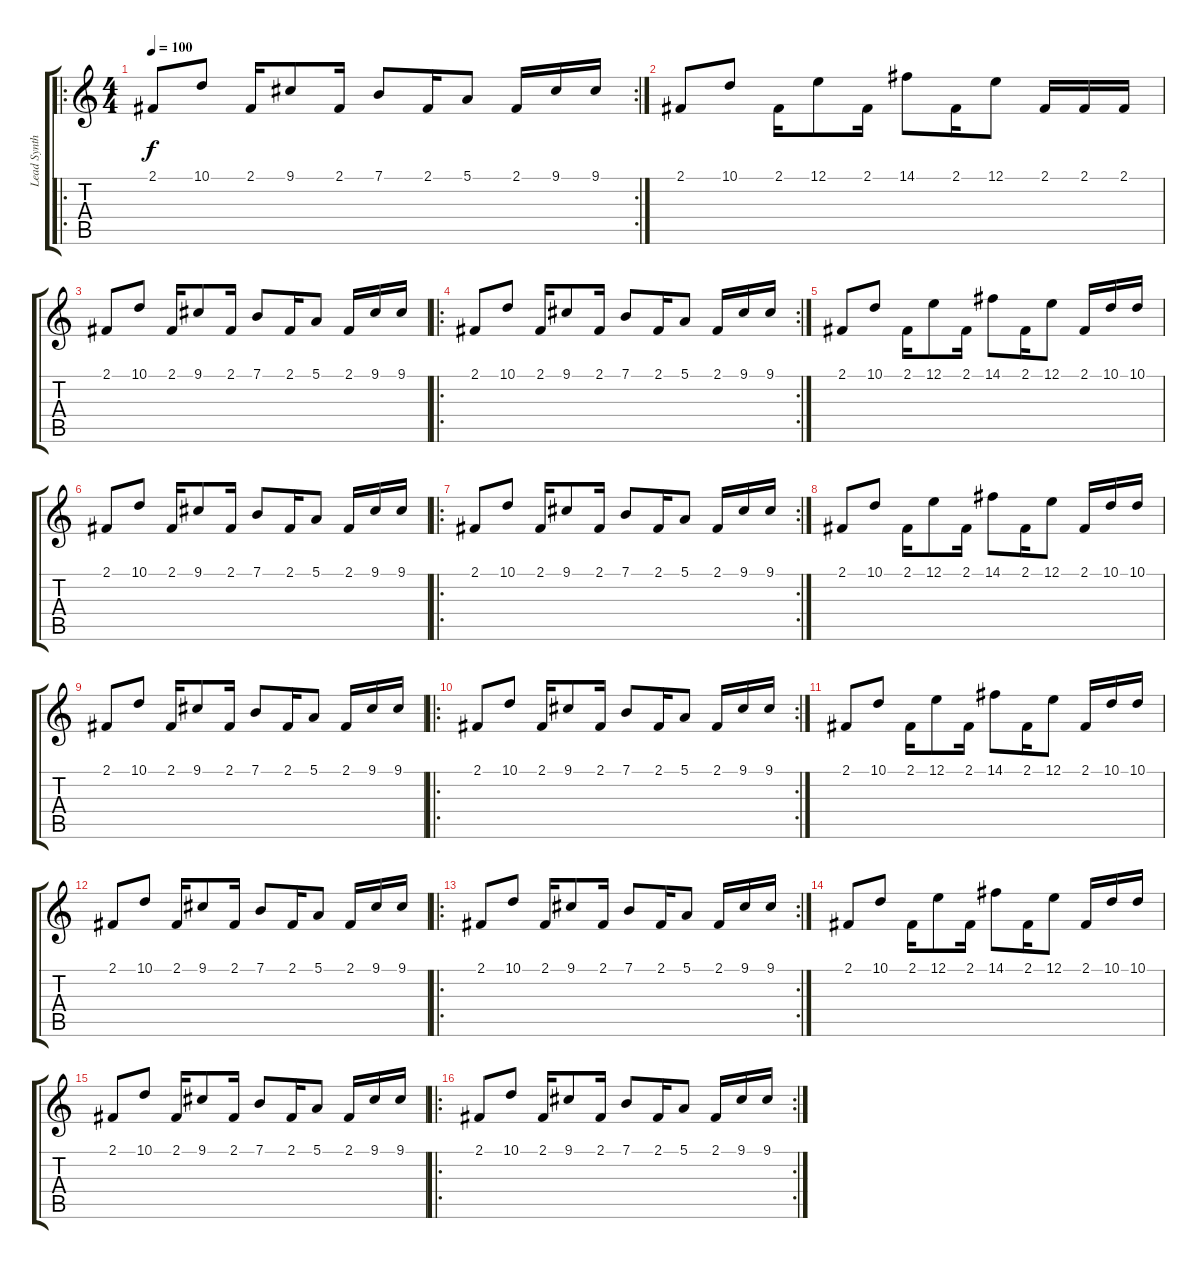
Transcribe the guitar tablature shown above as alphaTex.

\track ("Lead Synth" "Lead Synth") {instrument synthbrass1}
\staff {score tabs}
\tuning (E4 B3 G3 D3 A2 E2) {hide}
\ro
\rc 2
\ts (4 4)
\tempo 100
\clef g2
\ks c
2.1.8{dy f instrument synthbrass1} 10.1.8 2.1.16 9.1.8 2.1.16 7.1.8 2.1.16 5.1.8 2.1.16 9.1.16 9.1.16 |
2.1.8 10.1.8 2.1.16 12.1.8 2.1.16 14.1.8 2.1.16 12.1.8 2.1.16 2.1.16 2.1.16 |
2.1.8 10.1.8 2.1.16 9.1.8 2.1.16 7.1.8 2.1.16 5.1.8 2.1.16 9.1.16 9.1.16 |
\ro
\rc 2
2.1.8 10.1.8 2.1.16 9.1.8 2.1.16 7.1.8 2.1.16 5.1.8 2.1.16 9.1.16 9.1.16 |
2.1.8 10.1.8 2.1.16 12.1.8 2.1.16 14.1.8 2.1.16 12.1.8 2.1.16 10.1.16 10.1.16 |
2.1.8 10.1.8 2.1.16 9.1.8 2.1.16 7.1.8 2.1.16 5.1.8 2.1.16 9.1.16 9.1.16 |
\ro
\rc 2
2.1.8 10.1.8 2.1.16 9.1.8 2.1.16 7.1.8 2.1.16 5.1.8 2.1.16 9.1.16 9.1.16 |
2.1.8 10.1.8 2.1.16 12.1.8 2.1.16 14.1.8 2.1.16 12.1.8 2.1.16 10.1.16 10.1.16 |
2.1.8 10.1.8 2.1.16 9.1.8 2.1.16 7.1.8 2.1.16 5.1.8 2.1.16 9.1.16 9.1.16 |
\ro
\rc 2
2.1.8 10.1.8 2.1.16 9.1.8 2.1.16 7.1.8 2.1.16 5.1.8 2.1.16 9.1.16 9.1.16 |
2.1.8 10.1.8 2.1.16 12.1.8 2.1.16 14.1.8 2.1.16 12.1.8 2.1.16 10.1.16 10.1.16 |
2.1.8 10.1.8 2.1.16 9.1.8 2.1.16 7.1.8 2.1.16 5.1.8 2.1.16 9.1.16 9.1.16 |
\ro
\rc 2
2.1.8 10.1.8 2.1.16 9.1.8 2.1.16 7.1.8 2.1.16 5.1.8 2.1.16 9.1.16 9.1.16 |
2.1.8 10.1.8 2.1.16 12.1.8 2.1.16 14.1.8 2.1.16 12.1.8 2.1.16 10.1.16 10.1.16 |
2.1.8 10.1.8 2.1.16 9.1.8 2.1.16 7.1.8 2.1.16 5.1.8 2.1.16 9.1.16 9.1.16 |
\ro
\rc 2
2.1.8 10.1.8 2.1.16 9.1.8 2.1.16 7.1.8 2.1.16 5.1.8 2.1.16 9.1.16 9.1.16
